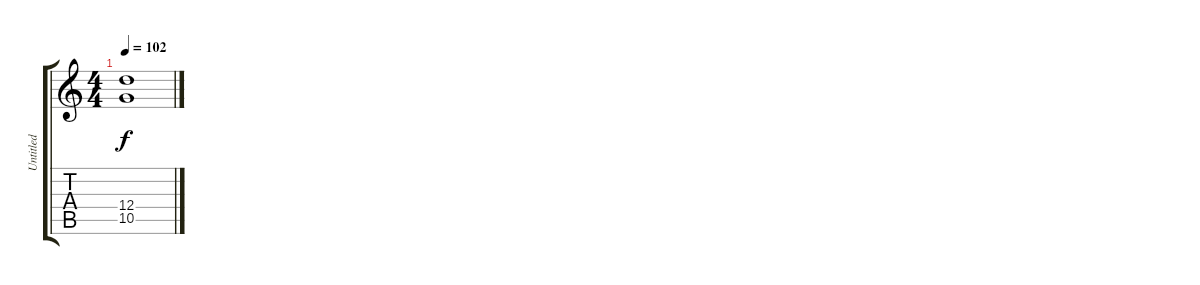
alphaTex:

\track ("Untitled" "Untitled") {instrument distortionguitar}
\staff {score tabs}
\tuning (E4 B3 G3 D3 A2 E2) {hide}
\ts (4 4)
\tempo 102
\clef g2
\ks c
(12.4{t} 10.5{t}).1{dy f}
